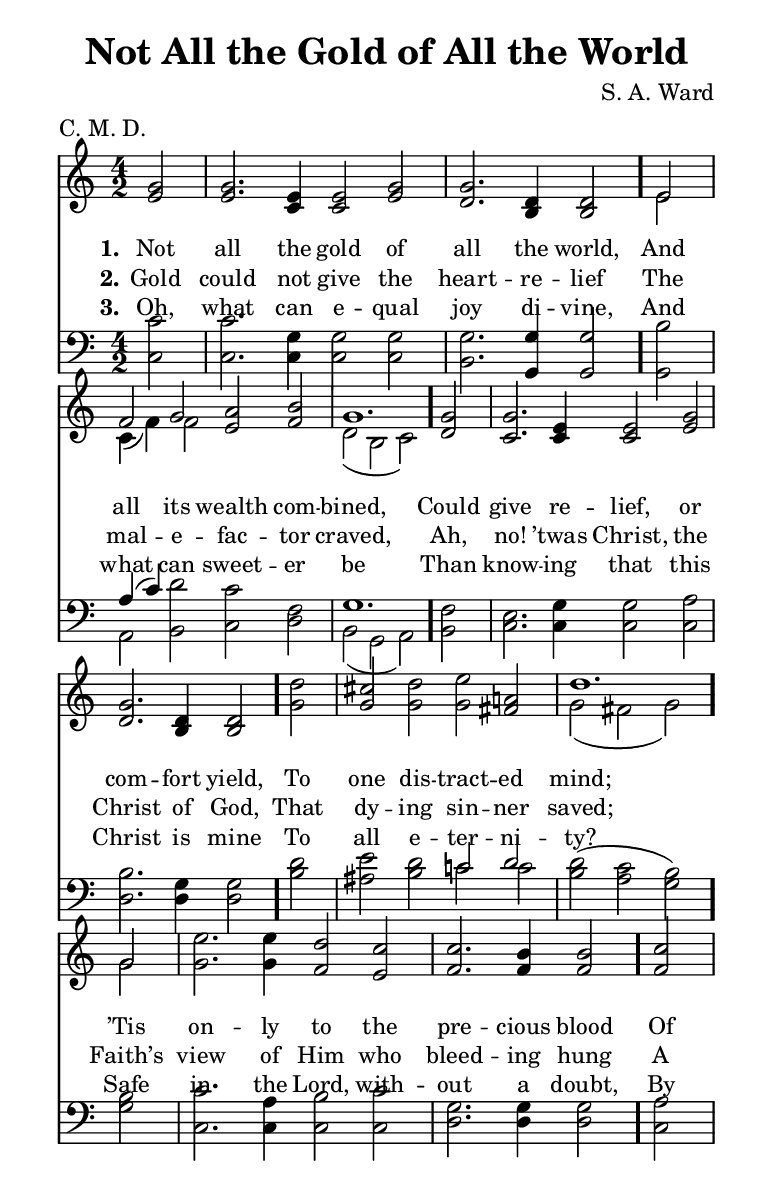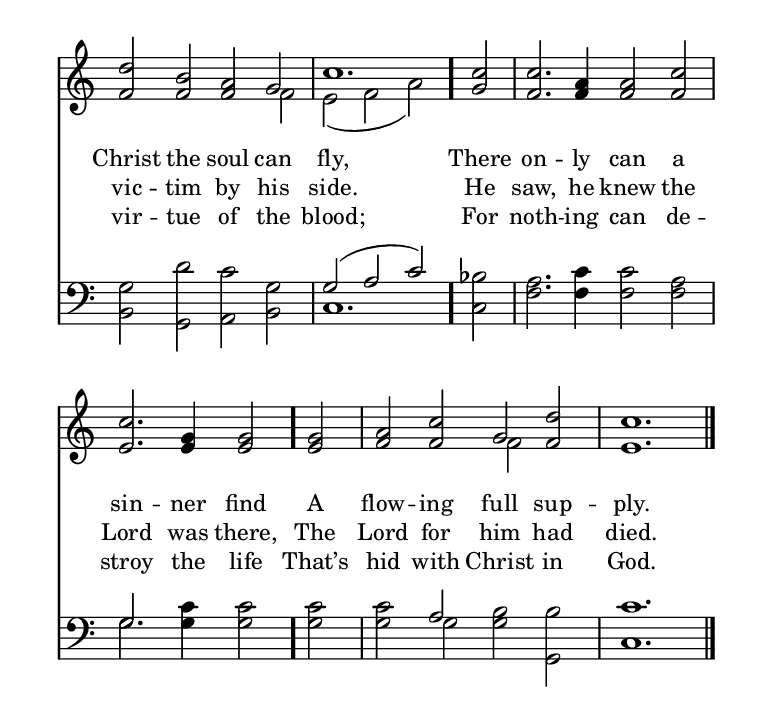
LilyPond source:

\include "common/global.ily"
\paper {
  \include "common/paper.ily"
  systems-per-page = 4
page-count = 1

}

\header{
  %gospel
  hymnnumber = "104"
  title = "Not All the Gold of All the World"
  tunename = "Materna"
  meter = "C. M. D."
  poet = ""
  composer = "S. A. Ward"
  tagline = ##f
}

% for fermata in MIDI
ta = { \tempo 2=88 }
tb = { \tempo 2=44 }

patternAA = { c2 | c2. c4 c2 c2 | c2. c4 c2 }

patternBA = { c2 | c2 c2 c2 c2 | c1. }
patternBB = { c2 | c4( c4) c2 c2 c2 | c2( c2 c2) }
patternBC = { c2 | c4( c4) c2 c2 c2 | c1. }
patternBD = { c2 | c2 c2 c2 c2 | c2( c2 c2) }

global = {
  \include "common/overrides.ily"
  \override Staff.TimeSignature.style = #'numbered
  \time 4/2
  \override Score.MetronomeMark.transparent = ##t % hide all fermata changes too
  \ta
  \key c \major
  \partial 2
  \autoBeamOff
}

notesSoprano = {
\global
\relative c'' {

  \changePitch \patternAA { g | g e e g | g d d }
  \changePitch \patternBA { e | f g a b | g }
  \changePitch \patternAA { g | g e e g | g d d }
  \changePitch \patternBA { d' | cis d e a,! | d }

  \changePitch \patternAA { g, | e' e d c | c b b }
  \changePitch \patternBA { c | d b a g | c }
  \changePitch \patternAA { c | c a a c | c g g }
  \changePitch \patternBA { g | a c g d' | c }

  \bar "|."

}
}

notesAlto = {
\global
\relative e' {

  \changePitch \patternAA { e | e c c e | d b b }
  \changePitch \patternBB { e | c f f e f | d b c }
  \changePitch \patternAA { d | c c c e | d b b }
  \changePitch \patternBD { g' | g g g fis | g fis g }

  \changePitch \patternAA { g | g g f e | f f f }
  \changePitch \patternBD { f | f f f f | e f a }
  \changePitch \patternAA { g | f f f f | e e e }
  \changePitch \patternBA { e | f f f f | e }

}
}

notesTenor = {
\global
\relative a {

  \changePitch \patternAA { c | c g g g | g g g }
  \changePitch \patternBC { b | a c d c f, | g }
  \changePitch \patternAA { f | e g g a | b g g }
  \changePitch \patternBD { d' | e d c! d | d c b }

  \changePitch \patternAA { b | c a b c | g g g }
  \changePitch \patternBD { a | g d' c g | g a c }
  \changePitch \patternAA { bes | a c c a | g c c }
  \changePitch \patternBA { c | c a b b | c }

}
}

notesBass = {
\global
\relative f {

  \changePitch \patternAA { c | c c c c | b g g }
  \changePitch \patternBD { g | a b c d | b g a }
  \changePitch \patternAA { b | c c c c | d d d }
  \changePitch \patternBD { b' | ais b c! c | b a g }

  \changePitch \patternAA { g | c, c c c | d d d }
  \changePitch \patternBA { c | b g a b | c }
  \changePitch \patternAA { c | f f f f | g g g }
  \changePitch \patternBA { g | g g g g, | c }

}
}

wordsA = \lyricmode {
\set stanza = "1."

Not all the gold of all the world, \bar "."
And all its wealth com -- bined, \bar "."
Could give re -- lief, or com -- fort yield, \bar "."
To one dis -- tract -- ed mind; \bar "."
’Tis on -- ly to the pre -- cious blood \bar "."
Of Christ the soul can fly, \bar "."
There on -- ly can a sin -- ner find \bar "."
A flow -- ing full sup -- ply. \bar "."

}

wordsB = \lyricmode {
\set stanza = "2."

Gold could not give the heart -- re -- lief
The mal -- e -- fac -- tor craved,
Ah, no! ’twas Christ, the Christ of God,
That dy -- ing sin -- ner saved;
Faith’s view of Him who bleed -- ing hung
A vic -- tim by his side.
He saw, he knew the Lord was there,
The Lord for him had died.

}

wordsC = \lyricmode {
\set stanza = "3."

Oh, what can e -- qual joy di -- vine,
And what can sweet -- er be
Than know -- ing that this Christ is mine
To all e -- ter -- ni -- ty?
Safe in the Lord, with -- out a doubt,
By vir -- tue of the blood;
For noth -- ing can de -- stroy the life
That’s hid with Christ in God.

}

\score {
  \context ChoirStaff <<
    \context Staff = upper <<
      \set Staff.autoBeaming = ##f
      \set ChoirStaff.systemStartDelimiter = #'SystemStartBar
      \set ChoirStaff.printPartCombineTexts = ##f
      \partcombine #'(2 . 11) \notesSoprano \notesAlto
      \context NullVoice = sopranos { \voiceOne << \notesSoprano >> }
      \context Lyrics = one   \lyricsto sopranos \wordsA
      \context Lyrics = two   \lyricsto sopranos \wordsB
      \context Lyrics = three \lyricsto sopranos \wordsC
    >>
    \context Staff = men <<
      \set Staff.autoBeaming = ##f
      \clef bass
      \set ChoirStaff.printPartCombineTexts = ##f
      \partcombine #'(2 . 11) \notesTenor \notesBass
    >>
  >>
  \layout {
    \include "common/layout.ily"
  }
  #(cond ((ly:get-option 'eog-midi-permitted) #{ \midi{
    \include "common/midi.ily"
  } #}))
}

\version "2.19.49"  % necessary for upgrading to future LilyPond versions.

% vi:set et ts=2 sw=2 ai nocindent syntax=lilypond:
